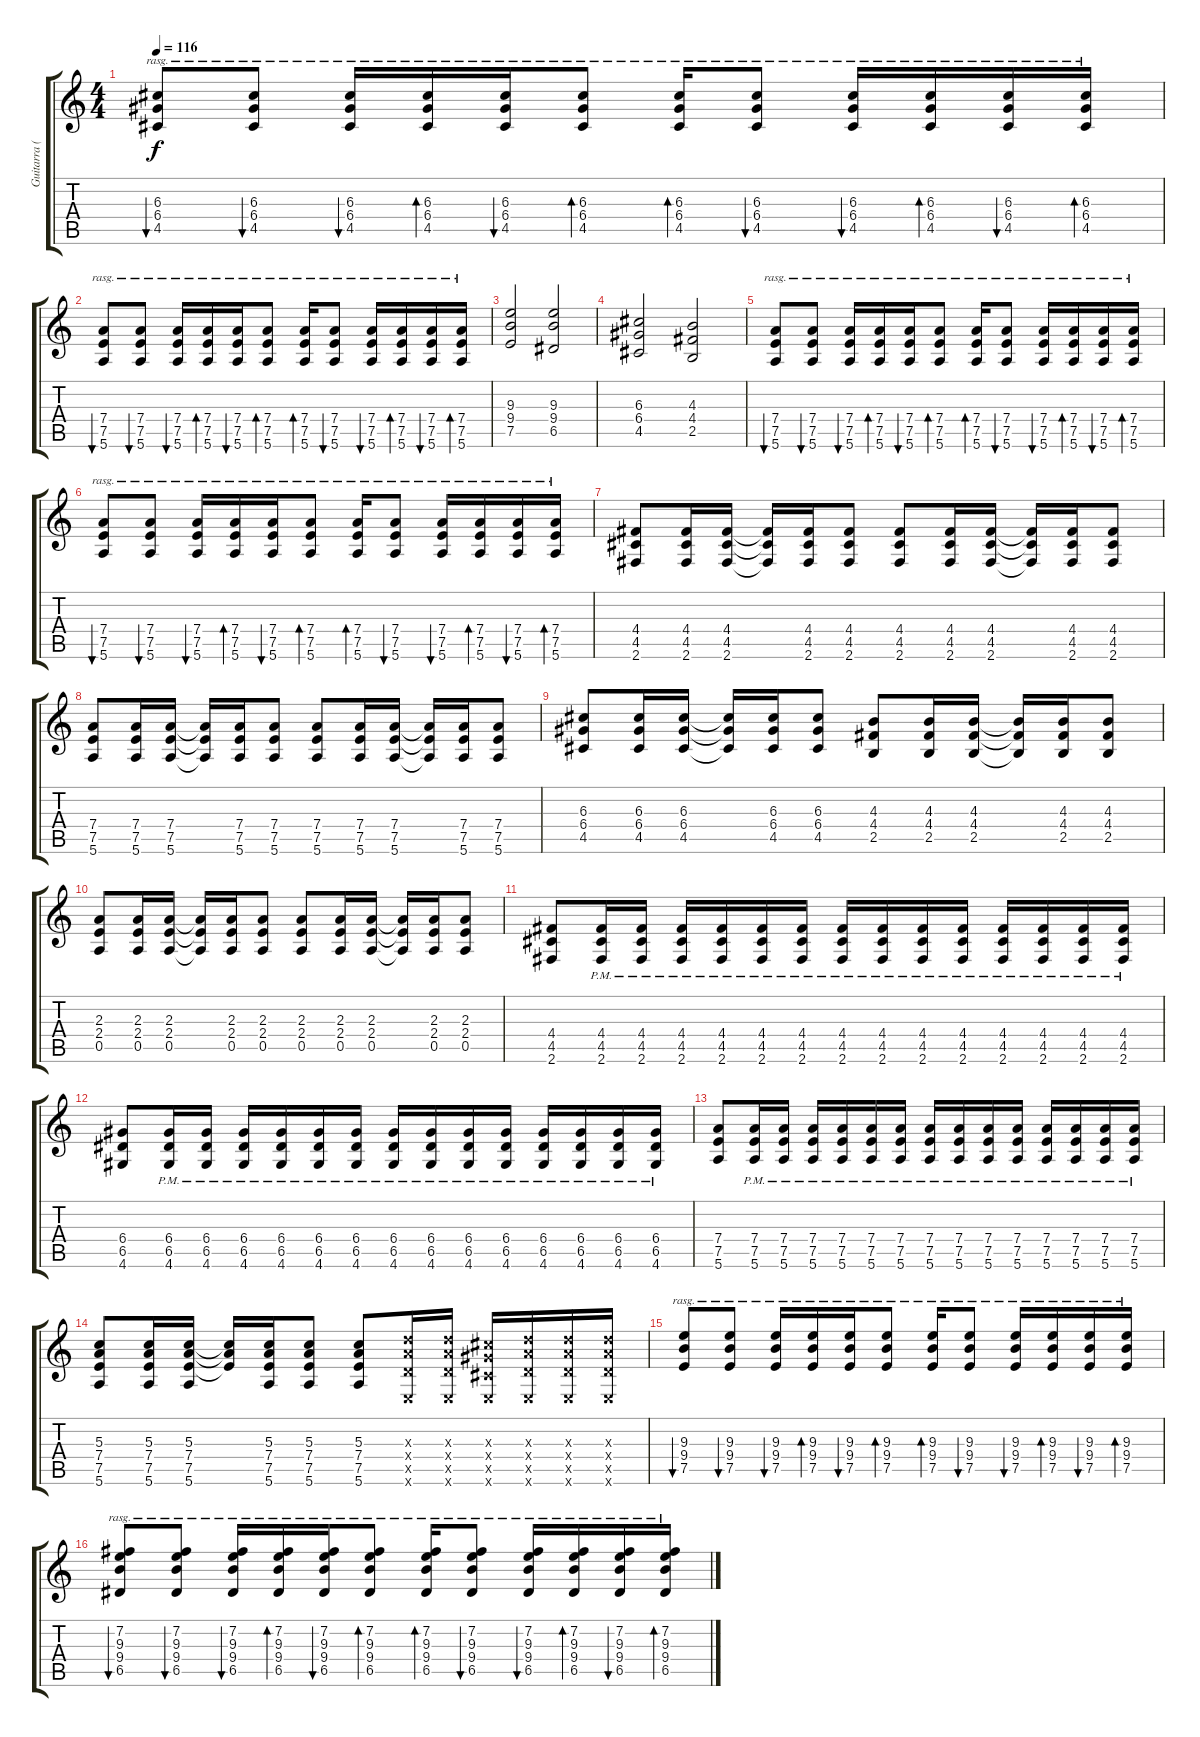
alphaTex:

\track ("Guitarra (Dis)" "Guitarra (") {instrument distortionguitar}
\staff {score tabs}
\tuning (E4 B3 G3 D3 A2 E2) {hide}
\ts (4 4)
\tempo 116
\clef g2
\ks c
(6.3 6.4 4.5).8{bu 60 rasg ii dy f} (6.3 6.4 4.5).8{bu 120 rasg ii} (6.3 6.4 4.5).16{bu 120 rasg ii} (6.3 6.4 4.5).16{bd 120 rasg ii} (6.3 6.4 4.5).16{bu 120 rasg ii} (6.3 6.4 4.5).8{bd 120 rasg ii} (6.3 6.4 4.5).16{bd 120 rasg ii} (6.3 6.4 4.5).8{bu 120 rasg ii} (6.3 6.4 4.5).16{bu 120 rasg ii} (6.3 6.4 4.5).16{bd 120 rasg ii} (6.3 6.4 4.5).16{bu 120 rasg ii} (6.3 6.4 4.5).16{bd 120 rasg ii} |
(7.4 7.5 5.6).8{bu 60 rasg ii} (7.4 7.5 5.6).8{bu 120 rasg ii} (7.4 7.5 5.6).16{bu 120 rasg ii} (7.4 7.5 5.6).16{bd 120 rasg ii} (7.4 7.5 5.6).16{bu 120 rasg ii} (7.4 7.5 5.6).8{bd 120 rasg ii} (7.4 7.5 5.6).16{bd 120 rasg ii} (7.4 7.5 5.6).8{bu 120 rasg ii} (7.4 7.5 5.6).16{bu 120 rasg ii} (7.4 7.5 5.6).16{bd 120 rasg ii} (7.4 7.5 5.6).16{bu 120 rasg ii} (7.4 7.5 5.6).16{bd 120 rasg ii} |
(9.3 9.4 7.5).2 (9.3 9.4 6.5).2 |
(6.3 6.4 4.5).2 (4.3 4.4 2.5).2 |
(7.4 7.5 5.6).8{bu 60 rasg ii} (7.4 7.5 5.6).8{bu 120 rasg ii} (7.4 7.5 5.6).16{bu 120 rasg ii} (7.4 7.5 5.6).16{bd 120 rasg ii} (7.4 7.5 5.6).16{bu 120 rasg ii} (7.4 7.5 5.6).8{bd 120 rasg ii} (7.4 7.5 5.6).16{bd 120 rasg ii} (7.4 7.5 5.6).8{bu 120 rasg ii} (7.4 7.5 5.6).16{bu 120 rasg ii} (7.4 7.5 5.6).16{bd 120 rasg ii} (7.4 7.5 5.6).16{bu 120 rasg ii} (7.4 7.5 5.6).16{bd 120 rasg ii} |
(7.4 7.5 5.6).8{bu 60 rasg ii} (7.4 7.5 5.6).8{bu 120 rasg ii} (7.4 7.5 5.6).16{bu 120 rasg ii} (7.4 7.5 5.6).16{bd 120 rasg ii} (7.4 7.5 5.6).16{bu 120 rasg ii} (7.4 7.5 5.6).8{bd 120 rasg ii} (7.4 7.5 5.6).16{bd 120 rasg ii} (7.4 7.5 5.6).8{bu 120 rasg ii} (7.4 7.5 5.6).16{bu 120 rasg ii} (7.4 7.5 5.6).16{bd 120 rasg ii} (7.4 7.5 5.6).16{bu 120 rasg ii} (7.4 7.5 5.6).16{bd 120 rasg ii} |
(4.4 4.5 2.6).8 (4.4 4.5 2.6).16 (4.4 4.5 2.6).16 (4.4{t} 4.5{t} 2.6{t}).16 (4.4 4.5 2.6).16 (4.4 4.5 2.6).8 (4.4 4.5 2.6).8 (4.4 4.5 2.6).16 (4.4 4.5 2.6).16 (4.4{t} 4.5{t} 2.6{t}).16 (4.4 4.5 2.6).16 (4.4 4.5 2.6).8 |
(7.4 7.5 5.6).8 (7.4 7.5 5.6).16 (7.4 7.5 5.6).16 (7.4{t} 7.5{t} 5.6{t}).16 (7.4 7.5 5.6).16 (7.4 7.5 5.6).8 (7.4 7.5 5.6).8 (7.4 7.5 5.6).16 (7.4 7.5 5.6).16 (7.4{t} 7.5{t} 5.6{t}).16 (7.4 7.5 5.6).16 (7.4 7.5 5.6).8 |
(6.3 6.4 4.5).8 (6.3 6.4 4.5).16 (6.3 6.4 4.5).16 (6.3{t} 6.4{t} 4.5{t}).16 (6.3 6.4 4.5).16 (6.3 6.4 4.5).8 (4.3 4.4 2.5).8 (4.3 4.4 2.5).16 (4.3 4.4 2.5).16 (4.3{t} 4.4{t} 2.5{t}).16 (4.3 4.4 2.5).16 (4.3 4.4 2.5).8 |
(2.3 2.4 0.5).8 (2.3 2.4 0.5).16 (2.3 2.4 0.5).16 (2.3{t} 2.4{t} 0.5{t}).16 (2.3 2.4 0.5).16 (2.3 2.4 0.5).8 (2.3 2.4 0.5).8 (2.3 2.4 0.5).16 (2.3 2.4 0.5).16 (2.3{t} 2.4{t} 0.5{t}).16 (2.3 2.4 0.5).16 (2.3 2.4 0.5).8 |
(4.4 4.5 2.6).8 (4.4{pm} 4.5{pm} 2.6{pm}).16 (4.4{pm} 4.5{pm} 2.6{pm}).16 (4.4{pm} 4.5{pm} 2.6{pm}).16 (4.4{pm} 4.5{pm} 2.6{pm}).16 (4.4{pm} 4.5{pm} 2.6{pm}).16 (4.4{pm} 4.5{pm} 2.6{pm}).16 (4.4{pm} 4.5{pm} 2.6{pm}).16 (4.4{pm} 4.5{pm} 2.6{pm}).16 (4.4{pm} 4.5{pm} 2.6{pm}).16 (4.4{pm} 4.5{pm} 2.6{pm}).16 (4.4{pm} 4.5{pm} 2.6{pm}).16 (4.4{pm} 4.5{pm} 2.6{pm}).16 (4.4{pm} 4.5{pm} 2.6{pm}).16 (4.4{pm} 4.5{pm} 2.6{pm}).16 |
(6.4 6.5 4.6).8 (6.4{pm} 6.5{pm} 4.6{pm}).16 (6.4{pm} 6.5{pm} 4.6{pm}).16 (6.4{pm} 6.5{pm} 4.6{pm}).16 (6.4{pm} 6.5{pm} 4.6{pm}).16 (6.4{pm} 6.5{pm} 4.6{pm}).16 (6.4{pm} 6.5{pm} 4.6{pm}).16 (6.4{pm} 6.5{pm} 4.6{pm}).16 (6.4{pm} 6.5{pm} 4.6{pm}).16 (6.4{pm} 6.5{pm} 4.6{pm}).16 (6.4{pm} 6.5{pm} 4.6{pm}).16 (6.4{pm} 6.5{pm} 4.6{pm}).16 (6.4{pm} 6.5{pm} 4.6{pm}).16 (6.4{pm} 6.5{pm} 4.6{pm}).16 (6.4{pm} 6.5{pm} 4.6{pm}).16 |
(7.4 7.5 5.6).8 (7.4{pm} 7.5{pm} 5.6{pm}).16 (7.4{pm} 7.5{pm} 5.6{pm}).16 (7.4{pm} 7.5{pm} 5.6{pm}).16 (7.4{pm} 7.5{pm} 5.6{pm}).16 (7.4{pm} 7.5{pm} 5.6{pm}).16 (7.4{pm} 7.5{pm} 5.6{pm}).16 (7.4{pm} 7.5{pm} 5.6{pm}).16 (7.4{pm} 7.5{pm} 5.6{pm}).16 (7.4{pm} 7.5{pm} 5.6{pm}).16 (7.4{pm} 7.5{pm} 5.6{pm}).16 (7.4{pm} 7.5{pm} 5.6{pm}).16 (7.4{pm} 7.5{pm} 5.6{pm}).16 (7.4{pm} 7.5{pm} 5.6{pm}).16 (7.4{pm} 7.5{pm} 5.6{pm}).16 |
(5.3 7.4 7.5 5.6).8 (5.3 7.4 7.5 5.6).16 (5.3 7.4 7.5 5.6).16 (5.3{t} 7.4{t} 7.5{t}).16 (5.3 7.4 7.5 5.6).16 (5.3 7.4 7.5 5.6).8 (5.3 7.4 7.5 5.6).8 (7.3{x} 7.4{x} 5.5{x} 0.6{x}).16 (7.3{x} 7.4{x} 5.5{x} 0.6{x}).16 (6.3{x} 6.4{x} 4.5{x} 0.6{x}).16 (7.3{x} 7.4{x} 5.5{x} 0.6{x}).16 (7.3{x} 7.4{x} 5.5{x} 0.6{x}).16 (7.3{x} 7.4{x} 5.5{x} 0.6{x}).16 |
(9.3 9.4 7.5).8{bu 60 rasg ii} (9.3 9.4 7.5).8{bu 120 rasg ii} (9.3 9.4 7.5).16{bu 120 rasg ii} (9.3 9.4 7.5).16{bd 120 rasg ii} (9.3 9.4 7.5).16{bu 120 rasg ii} (9.3 9.4 7.5).8{bd 120 rasg ii} (9.3 9.4 7.5).16{bd 120 rasg ii} (9.3 9.4 7.5).8{bu 120 rasg ii} (9.3 9.4 7.5).16{bu 120 rasg ii} (9.3 9.4 7.5).16{bd 120 rasg ii} (9.3 9.4 7.5).16{bu 120 rasg ii} (9.3 9.4 7.5).16{bd 120 rasg ii} |
(7.2 9.3 9.4 6.5).8{bu 60 rasg ii} (7.2 9.3 9.4 6.5).8{bu 120 rasg ii} (7.2 9.3 9.4 6.5).16{bu 120 rasg ii} (7.2 9.3 9.4 6.5).16{bd 120 rasg ii} (7.2 9.3 9.4 6.5).16{bu 120 rasg ii} (7.2 9.3 9.4 6.5).8{bd 120 rasg ii} (7.2 9.3 9.4 6.5).16{bd 120 rasg ii} (7.2 9.3 9.4 6.5).8{bu 120 rasg ii} (7.2 9.3 9.4 6.5).16{bu 120 rasg ii} (7.2 9.3 9.4 6.5).16{bd 120 rasg ii} (7.2 9.3 9.4 6.5).16{bu 120 rasg ii} (7.2 9.3 9.4 6.5).16{bd 120 rasg ii}
